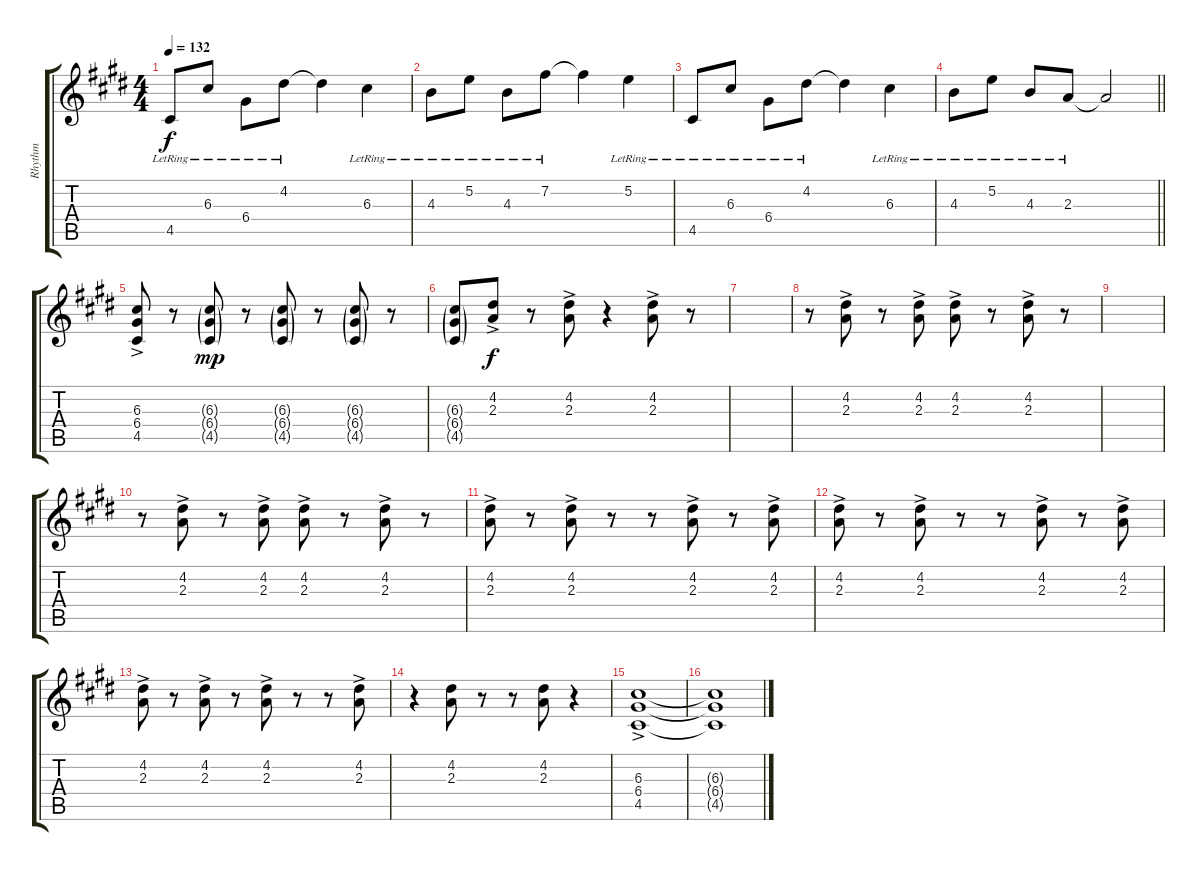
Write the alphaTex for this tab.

\track ("Rhythm" "Rhythm") {instrument distortionguitar}
\staff {score tabs}
\tuning (E4 B3 G3 D3 A2 E2) {hide}
\ts (4 4)
\tempo 132
\clef g2
\ks c#minor
4.5{lr}.8{dy f} 6.3{lr}.8 6.4{lr}.8 4.2{lr}.8 4.2{t}.4 6.3{lr}.4 |
4.3{lr}.8 5.2{lr}.8 4.3{lr}.8 7.2{lr}.8 7.2{t}.4 5.2{lr}.4 |
4.5{lr}.8 6.3{lr}.8 6.4{lr}.8 4.2{lr}.8 4.2{t}.4 6.3{lr}.4 |
\barLineRight lightlight
4.3{lr}.8 5.2{lr}.8 4.3{lr}.8 2.3{lr}.8 2.3{t}.2 |
(6.3{ac} 6.4{ac} 4.5{ac}).8{volume 1} r.8 (6.3{g} 6.4{g} 4.5{g}).8{dy mp} r.8 (6.3{g} 6.4{g} 4.5{g}).8 r.8 (6.3{g} 6.4{g} 4.5{g}).8 r.8 |
(6.3{g} 6.4{g} 4.5{g}).8 (4.2{ac} 2.3{ac}).8{dy f volume 13} r.8 (4.2{ac} 2.3{ac}).8 r.4 (4.2{ac} 2.3{ac}).8 r.8 |
|
r.8 (4.2{ac} 2.3{ac}).8 r.8 (4.2{ac} 2.3{ac}).8 (4.2{ac} 2.3{ac}).8 r.8 (4.2{ac} 2.3{ac}).8 r.8 |
|
r.8 (4.2{ac} 2.3{ac}).8 r.8 (4.2{ac} 2.3{ac}).8 (4.2{ac} 2.3{ac}).8 r.8 (4.2{ac} 2.3{ac}).8 r.8 |
(4.2{ac} 2.3{ac}).8 r.8 (4.2{ac} 2.3{ac}).8 r.8 r.8 (4.2{ac} 2.3{ac}).8 r.8 (4.2{ac} 2.3{ac}).8 |
(4.2{ac} 2.3{ac}).8 r.8 (4.2{ac} 2.3{ac}).8 r.8 r.8 (4.2{ac} 2.3{ac}).8 r.8 (4.2{ac} 2.3{ac}).8 |
(4.2{ac} 2.3{ac}).8 r.8 (4.2{ac} 2.3{ac}).8 r.8 (4.2{ac} 2.3{ac}).8 r.8 r.8 (4.2{ac} 2.3{ac}).8 |
r.4 (4.2 2.3).8 r.8 r.8 (4.2 2.3).8 r.4 |
(6.3{ac} 6.4{ac} 4.5{ac}).1 |
(6.3{t} 6.4{t} 4.5{t}).1
